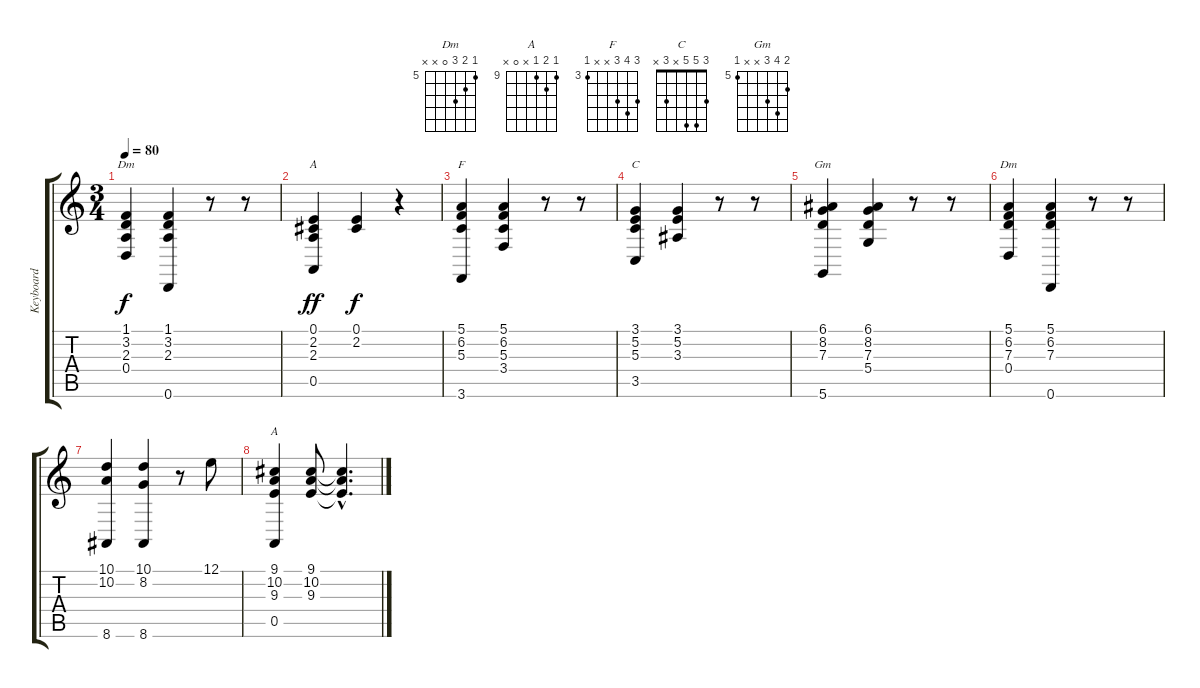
\track ("Keyboard" "Keyboard") {instrument stringensemble1}
\staff {score tabs}
\tuning (E4 B3 G3 D3 A2 D2) {hide}
\chord ("Dm" 1 3 2 0 x x)
\chord ("A" 0 2 2 x 0 x)
\chord ("F" 5 6 5 x x 3) {firstfret 3}
\chord ("C" 3 5 5 x 3 x)
\chord ("Gm" 6 8 7 x x 5) {firstfret 5}
\chord ("Dm" 5 6 7 0 x x) {firstfret 5}
\chord ("A" 9 10 9 x 0 x) {firstfret 9}
\ts (3 4)
\tempo 80
\clef g2
\ks c
(1.1 3.2 2.3 0.4).4{ch "Dm" dy f} (1.1 3.2 2.3 0.6).4 r.8 r.8 |
(0.1 2.2 2.3 0.5).4{ch "A" dy ff} (0.1 2.2).4{dy f} r.4 |
(5.1 6.2 5.3 3.6).4{ch "F"} (5.1 6.2 5.3 3.4).4 r.8 r.8 |
(3.1 5.2 5.3 3.5).4{ch "C"} (3.1 5.2 3.3).4 r.8 r.8 |
(6.1 8.2 7.3 5.6).4{ch "Gm"} (6.1 8.2 7.3 5.4).4 r.8 r.8 |
(5.1 6.2 7.3 0.4).4{ch "Dm"} (5.1 6.2 7.3 0.6).4 r.8 r.8 |
(10.1 10.2 8.6).4 (10.1 8.2 8.6).4 r.8 12.1.8 |
(9.1 10.2 9.3 0.5).4{ch "A"} (9.1 10.2 9.3).8 (9.1{hac t} 10.2{hac t} 9.3{hac t}).4{d}
